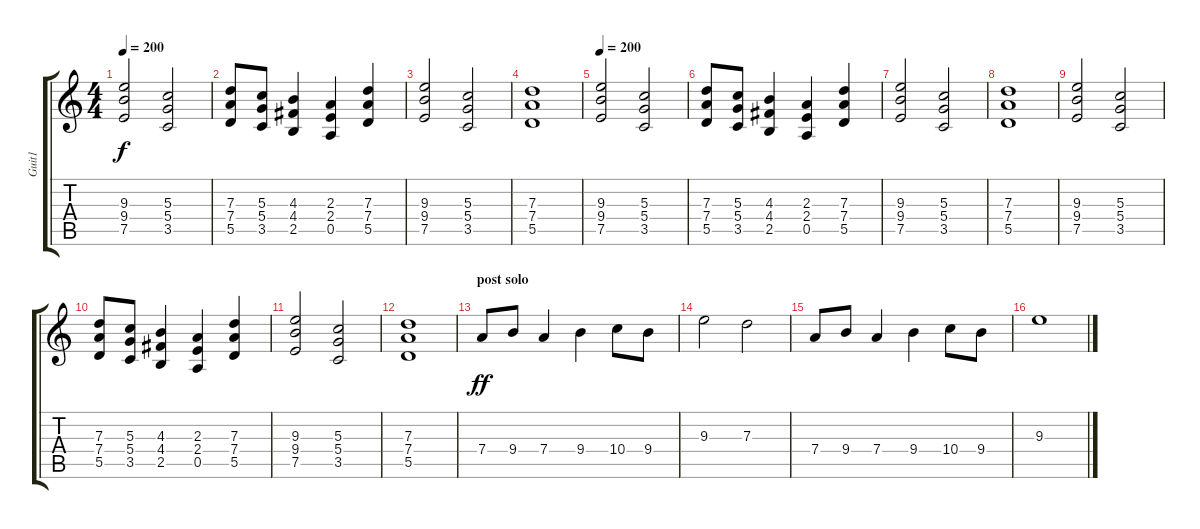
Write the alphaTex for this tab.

\track ("Guit1" "Guit1") {instrument electricguitarclean}
\staff {score tabs}
\tuning (E4 B3 G3 D3 A2 E2) {hide}
\ts (4 4)
\tempo 200
\clef g2
\ks c
(9.3 9.4 7.5).2{dy f} (5.3 5.4 3.5).2 |
(7.3 7.4 5.5).8 (5.3 5.4 3.5).8 (4.3 4.4 2.5).4 (2.3 2.4 0.5).4 (7.3 7.4 5.5).4 |
(9.3 9.4 7.5).2 (5.3 5.4 3.5).2 |
(7.3 7.4 5.5).1 |
\tempo 200
(9.3 9.4 7.5).2{instrument overdrivenguitar} (5.3 5.4 3.5).2 |
(7.3 7.4 5.5).8 (5.3 5.4 3.5).8 (4.3 4.4 2.5).4 (2.3 2.4 0.5).4 (7.3 7.4 5.5).4 |
(9.3 9.4 7.5).2 (5.3 5.4 3.5).2 |
(7.3 7.4 5.5).1 |
(9.3 9.4 7.5).2 (5.3 5.4 3.5).2 |
(7.3 7.4 5.5).8 (5.3 5.4 3.5).8 (4.3 4.4 2.5).4 (2.3 2.4 0.5).4 (7.3 7.4 5.5).4 |
(9.3 9.4 7.5).2 (5.3 5.4 3.5).2 |
(7.3 7.4 5.5).1 |
\section ("" "post solo")
7.4.8{dy ff} 9.4.8 7.4.4 9.4.4 10.4.8 9.4.8 |
9.3.2 7.3.2 |
7.4.8 9.4.8 7.4.4 9.4.4 10.4.8 9.4.8 |
9.3.1
